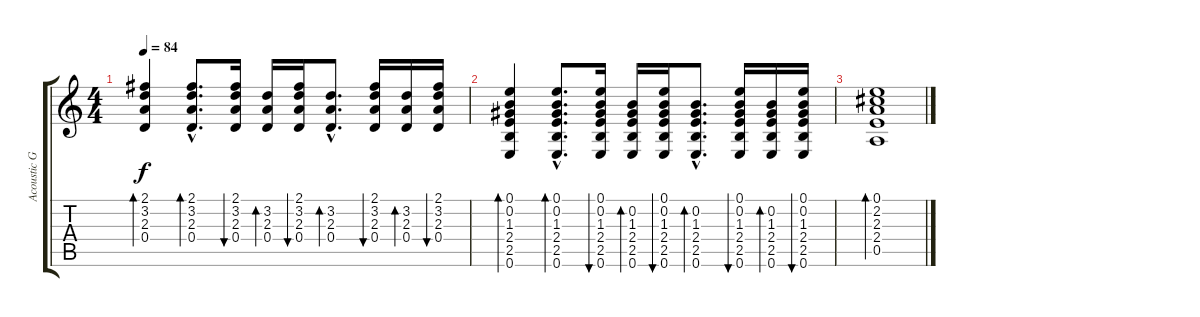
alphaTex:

\track ("Acoustic Guitar 1" "Acoustic G") {instrument acousticguitarsteel}
\staff {score tabs}
\tuning (E4 B3 G3 D3 A2 E2) {hide}
\ts (4 4)
\tempo 84
\clef g2
\ks c
(2.1 3.2 2.3 0.4).4{bd 120 dy f} (2.1{hac} 3.2{hac} 2.3{hac} 0.4{hac}).8{d bd 120} (2.1 3.2 2.3 0.4).16{bu 120} (3.2 2.3 0.4).16{bd 120} (2.1 3.2 2.3 0.4).16{bu 120} (3.2{hac} 2.3{hac} 0.4{hac}).8{d bd 120} (2.1 3.2 2.3 0.4).16{bu 120} (3.2 2.3 0.4).16{bd 120} (2.1 3.2 2.3 0.4).16{bu 120} |
(0.1 0.2 1.3 2.4 2.5 0.6).4{bd 120} (0.1{hac} 0.2{hac} 1.3{hac} 2.4{hac} 2.5{hac} 0.6{hac}).8{d bd 120} (0.1 0.2 1.3 2.4 2.5 0.6).16{bu 120} (0.2 1.3 2.4 2.5 0.6).16{bd 120} (0.1 0.2 1.3 2.4 2.5 0.6).16{bu 120} (0.2{hac} 1.3{hac} 2.4{hac} 2.5{hac} 0.6{hac}).8{d bd 120} (0.1 0.2 1.3 2.4 2.5 0.6).16{bu 120} (0.2 1.3 2.4 2.5 0.6).16{bd 120} (0.1 0.2 1.3 2.4 2.5 0.6).16{bu 120} |
(0.1 2.2 2.3 2.4 0.5).1{bd 60}
